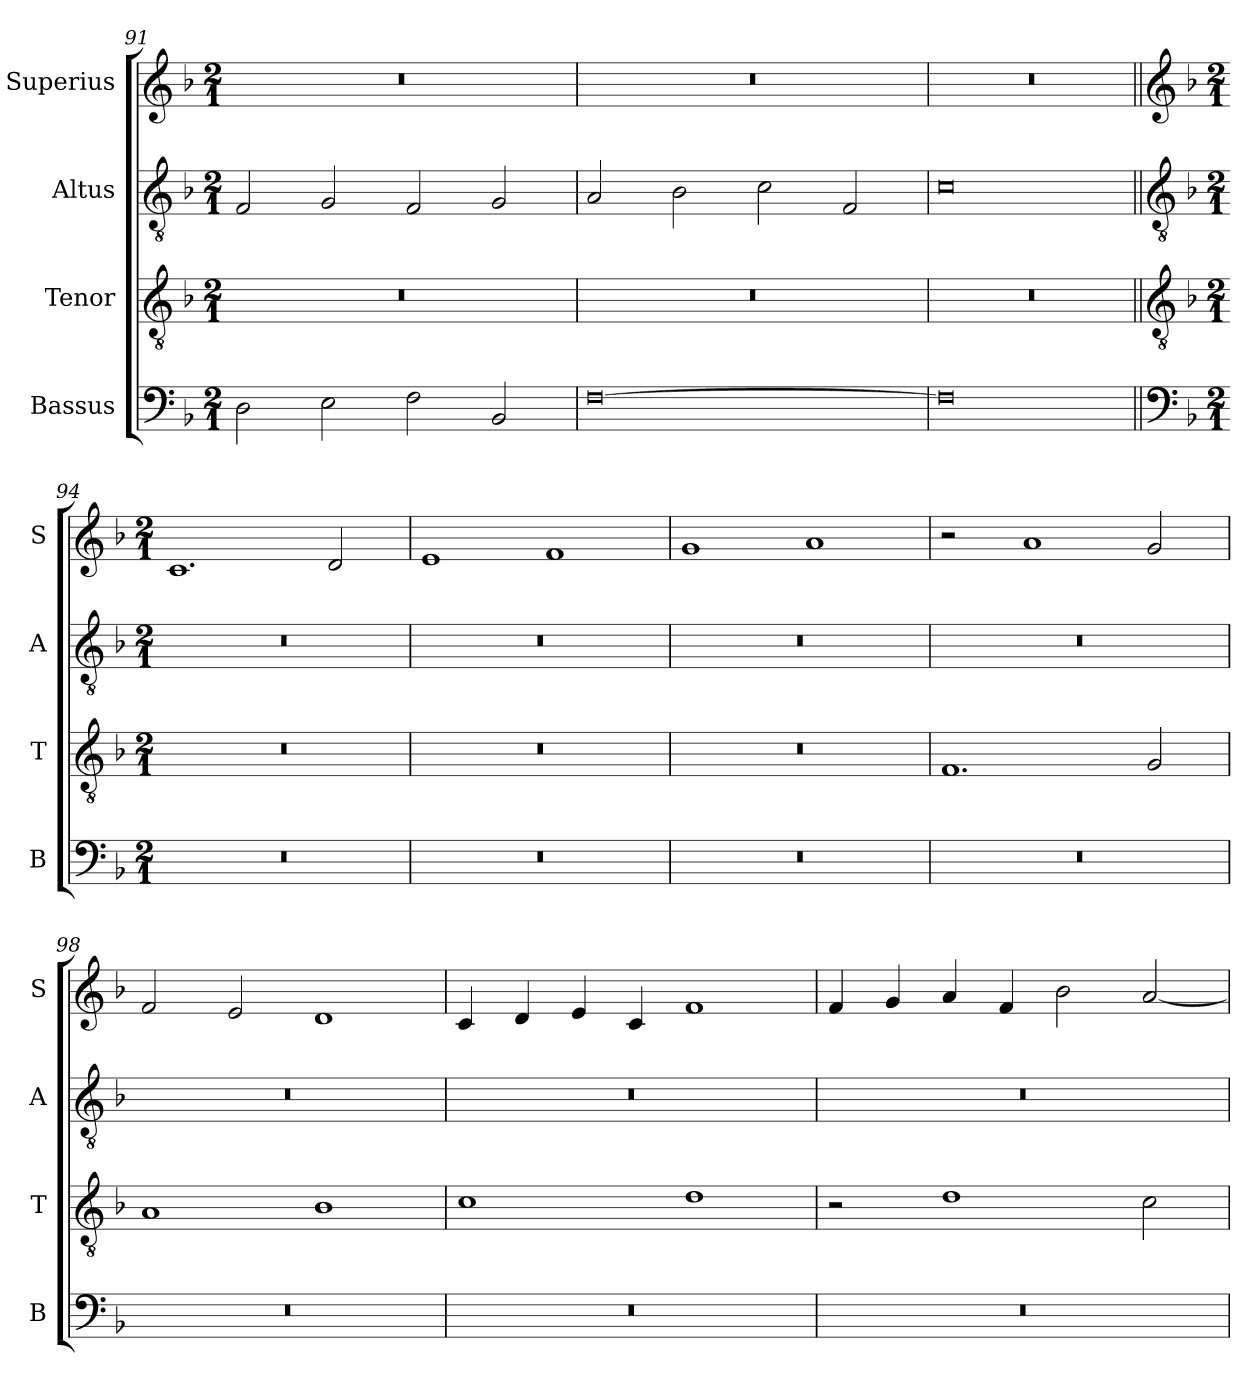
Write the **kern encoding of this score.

**kern	**kern	**kern	**kern
*part4	*part3	*part2	*part1
*staff4	*staff3	*staff2	*staff1
*I"Bassus	*I"Tenor	*I"Altus	*I"Superius
*I'B	*I'T	*I'A	*I'S
*clefF4	*clefGv2	*clefGv2	*clefG2
*k[b-]	*k[b-]	*k[b-]	*k[b-]
*M2/1	*M2/1	*M2/1	*M2/1
=91	=91	=91	=91
2D\	0r	2F/	0r
2E\	.	2G/	.
2F\	.	2F/	.
2BB-/	.	2G/	.
=92	=92	=92	=92
[0F	0r	2A/	0r
.	.	2B-\	.
.	.	2c\	.
.	.	2F/	.
=93	=93	=93	=93
0F]	0r	0c	0r
!!LO:LB:g=z
=94||	=94||	=94||	=94||
*clefF4	*clefGv2	*clefGv2	*clefG2
*k[b-]	*k[b-]	*k[b-]	*k[b-]
*M2/1	*M2/1	*M2/1	*M2/1
0r	0r	0r	1.c
.	.	.	2d/
=95	=95	=95	=95
0r	0r	0r	1e
.	.	.	1f
=96	=96	=96	=96
0r	0r	0r	1g
.	.	.	1a
=97	=97	=97	=97
0r	1.F	0r	2r
.	.	.	1a
.	2G/	.	2g/
=98	=98	=98	=98
0r	1A	0r	2f/
.	.	.	2e/
.	1B-	.	1d
=99	=99	=99	=99
0r	1c	0r	4c/
.	.	.	4d/
.	.	.	4e/
.	.	.	4c/
.	1d	.	1f
=100	=100	=100	=100
0r	2r	0r	4f/
.	.	.	4g/
.	1d	.	4a/
.	.	.	4f/
.	.	.	2b-\
.	2c\	.	[2a/
=	=	=	=
*-	*-	*-	*-
